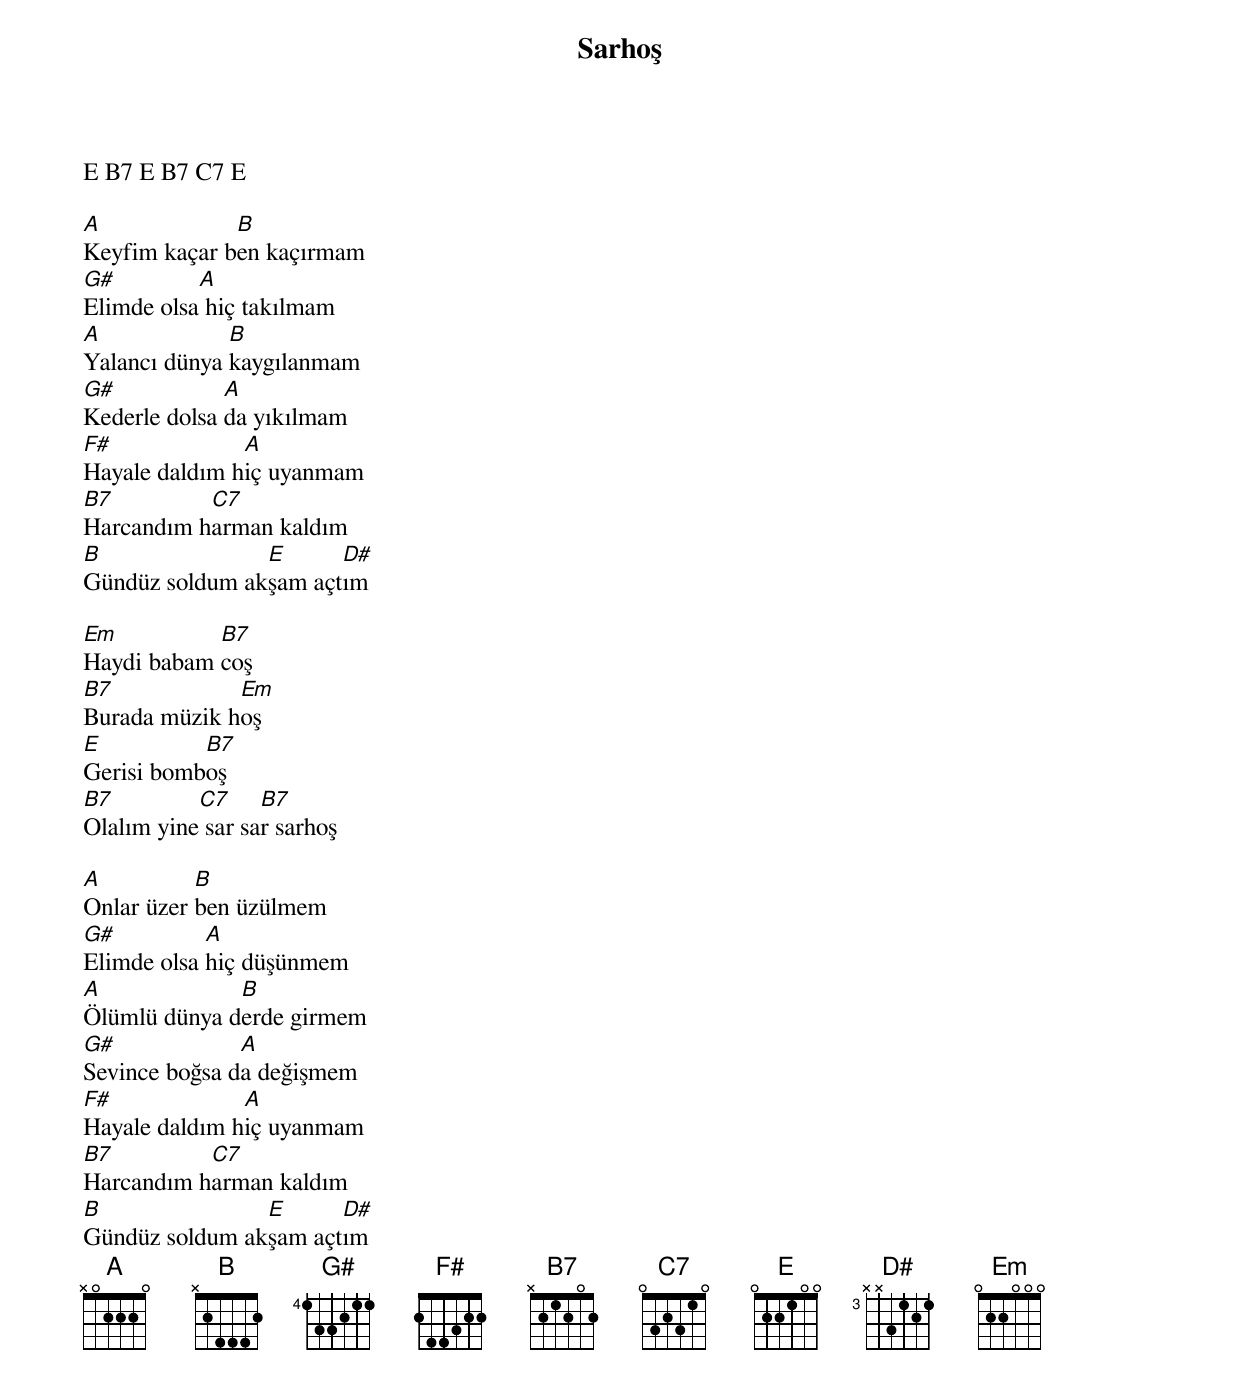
{title: Sarhoş}
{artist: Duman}

E B7 E B7 C7 E

A             B
Keyfim kaçar ben kaçırmam
G#         A
Elimde olsa hiç takılmam
A             B
Yalancı dünya kaygılanmam
G#            A
Kederle dolsa da yıkılmam
F#             A
Hayale daldım hiç uyanmam
B7         C7
Harcandım harman kaldım
B               E      D#
Gündüz soldum akşam açtım

Em          B7
Haydi babam coş
B7            Em
Burada müzik hoş
E          B7
Gerisi bomboş
B7         C7     B7
Olalım yine sar sar sarhoş

A          B
Onlar üzer ben üzülmem
G#          A
Elimde olsa hiç düşünmem
A             B
Ölümlü dünya derde girmem
G#             A
Sevince boğsa da değişmem
F#             A
Hayale daldım hiç uyanmam
B7         C7
Harcandım harman kaldım
B               E      D#
Gündüz soldum akşam açtım
